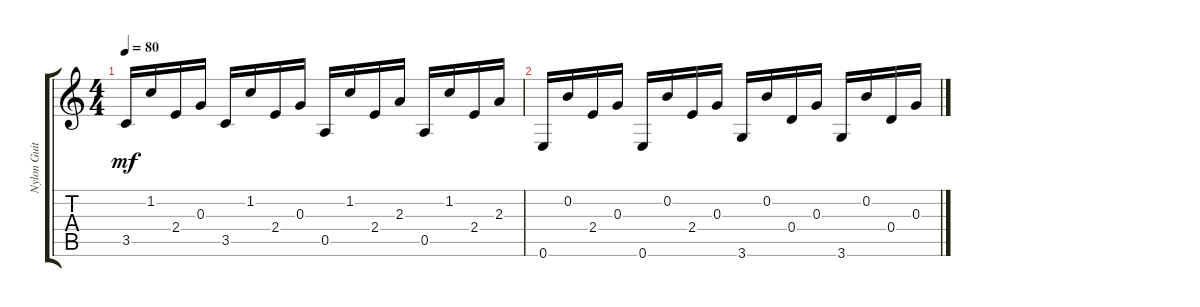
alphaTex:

\track ("Nylon Guitar" "Nylon Guit") {instrument acousticguitarnylon}
\staff {score tabs}
\tuning (E4 B3 G3 D3 A2 E2) {hide}
\ts (4 4)
\tempo 80
\clef g2
\ks c
3.5.16{dy mf instrument acousticguitarnylon} 1.2.16 2.4.16 0.3.16 3.5.16 1.2.16 2.4.16 0.3.16 0.5.16 1.2.16 2.4.16 2.3.16 0.5.16 1.2.16 2.4.16 2.3.16 |
0.6.16 0.2.16 2.4.16 0.3.16 0.6.16 0.2.16 2.4.16 0.3.16 3.6.16 0.2.16 0.4.16 0.3.16 3.6.16 0.2.16 0.4.16 0.3.16
